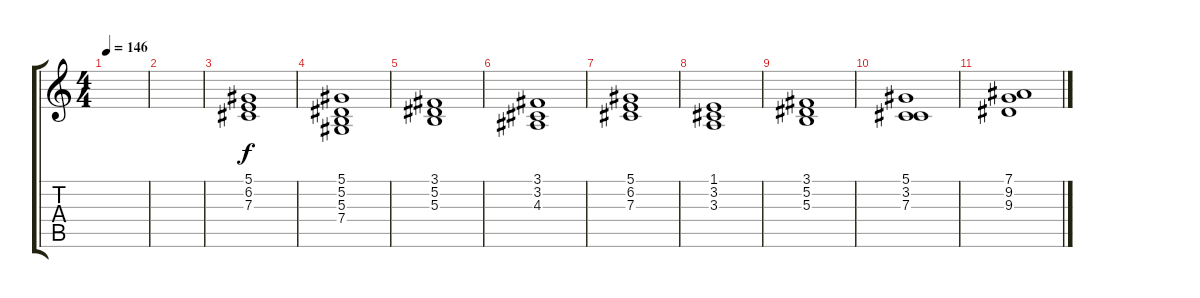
\track "" {instrument stringensemble1}
\staff {score tabs}
\tuning (Eb4 Bb3 Gb3 Db3 Ab2 Eb2) {hide}
\ts (4 4)
\tempo 146
\clef g2
\ks c
|
|
(5.1 6.2 7.3).1 |
(5.1 5.2 5.3 7.4).1 |
(3.1 5.2 5.3).1 |
(3.1 3.2 4.3).1 |
(5.1 6.2 7.3).1 |
(1.1 3.2 3.3).1 |
(3.1 5.2 5.3).1 |
(5.1 3.2 7.3).1 |
(7.1 9.2 9.3).1
